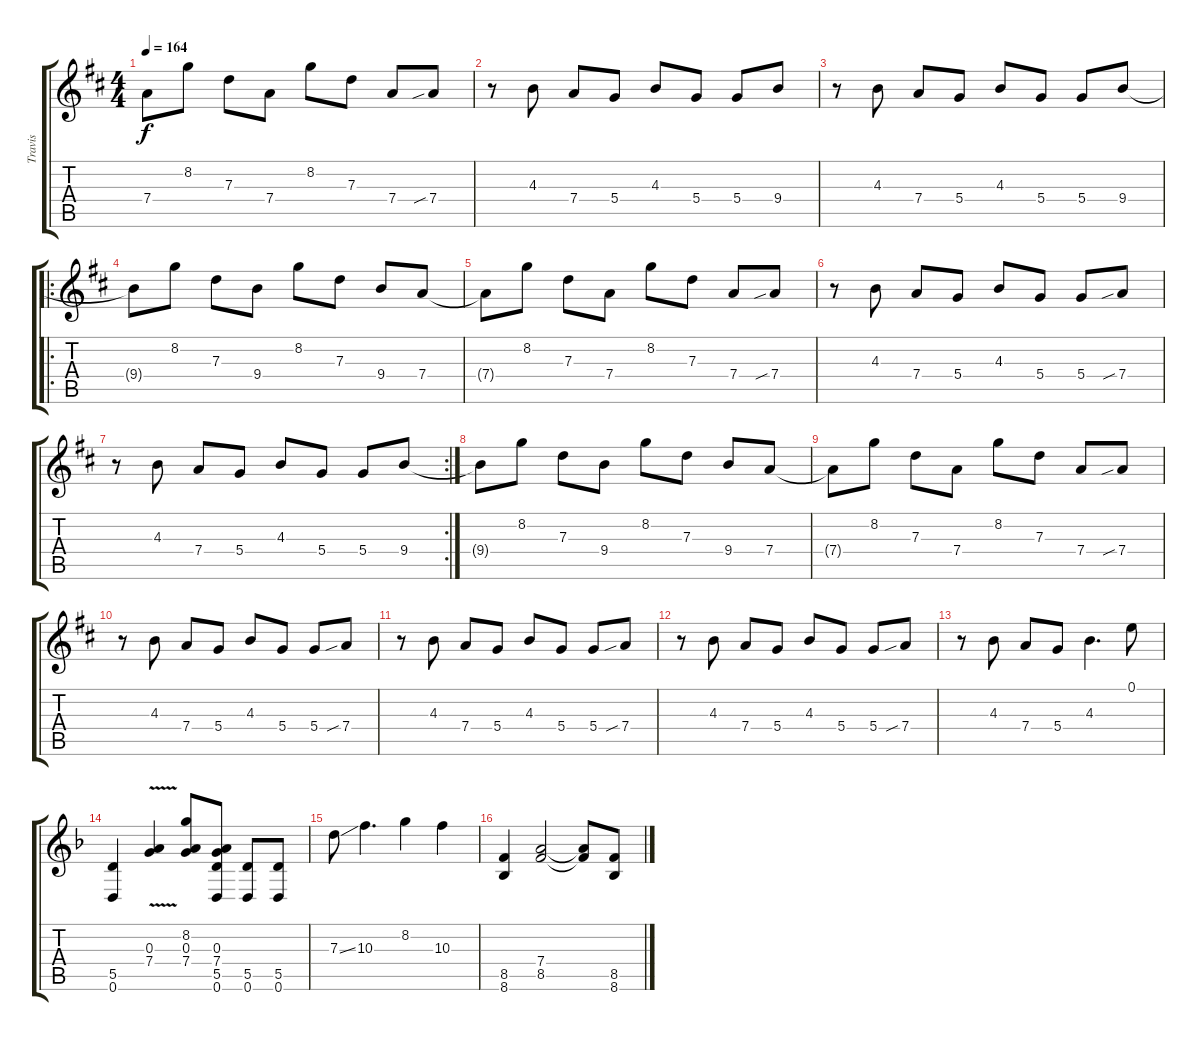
\track ("Travis" "Travis") {instrument distortionguitar}
\staff {score tabs}
\tuning (E4 B3 G3 D3 A2 D2) {hide}
\ts (4 4)
\tempo 164
\clef g2
\ks d
7.4{t}.8{dy f} 8.2.8 7.3.8 7.4.8 8.2.8 7.3.8 7.4.8 7.4{sib}.8 |
r.8 4.3.8 7.4.8 5.4.8 4.3.8 5.4.8 5.4.8 9.4.8 |
r.8 4.3.8 7.4.8 5.4.8 4.3.8 5.4.8 5.4.8 9.4.8 |
\ro
9.4{t}.8 8.2.8 7.3.8 9.4.8 8.2.8 7.3.8 9.4.8 7.4.8 |
7.4{t}.8 8.2.8 7.3.8 7.4.8 8.2.8 7.3.8 7.4.8 7.4{sib}.8 |
r.8 4.3.8 7.4.8 5.4.8 4.3.8 5.4.8 5.4.8 7.4{sib}.8 |
\rc 2
r.8 4.3.8 7.4.8 5.4.8 4.3.8 5.4.8 5.4.8 9.4.8 |
9.4{t}.8 8.2.8 7.3.8 9.4.8 8.2.8 7.3.8 9.4.8 7.4.8 |
7.4{t}.8 8.2.8 7.3.8 7.4.8 8.2.8 7.3.8 7.4.8 7.4{sib}.8 |
r.8 4.3.8 7.4.8 5.4.8 4.3.8 5.4.8 5.4.8 7.4{sib}.8 |
r.8 4.3.8 7.4.8 5.4.8 4.3.8 5.4.8 5.4.8 7.4{sib}.8 |
r.8 4.3.8 7.4.8 5.4.8 4.3.8 5.4.8 5.4.8 7.4{sib}.8 |
r.8 4.3.8 7.4.8 5.4.8 4.3.4{d} 0.1.8 |
\ks f
(5.5 0.6).4 (0.3 7.4{v}).4 (8.2 0.3 7.4).8 (0.3 7.4 5.5 0.6).8 (5.5 0.6).8 (5.5 0.6).8 |
7.3{ss}.8 10.3.4{d} 8.2.4 10.3.4 |
(8.5 8.6).4 (7.4 8.5).2 (7.4{t} 8.5{t}).8 (8.5 8.6).8
